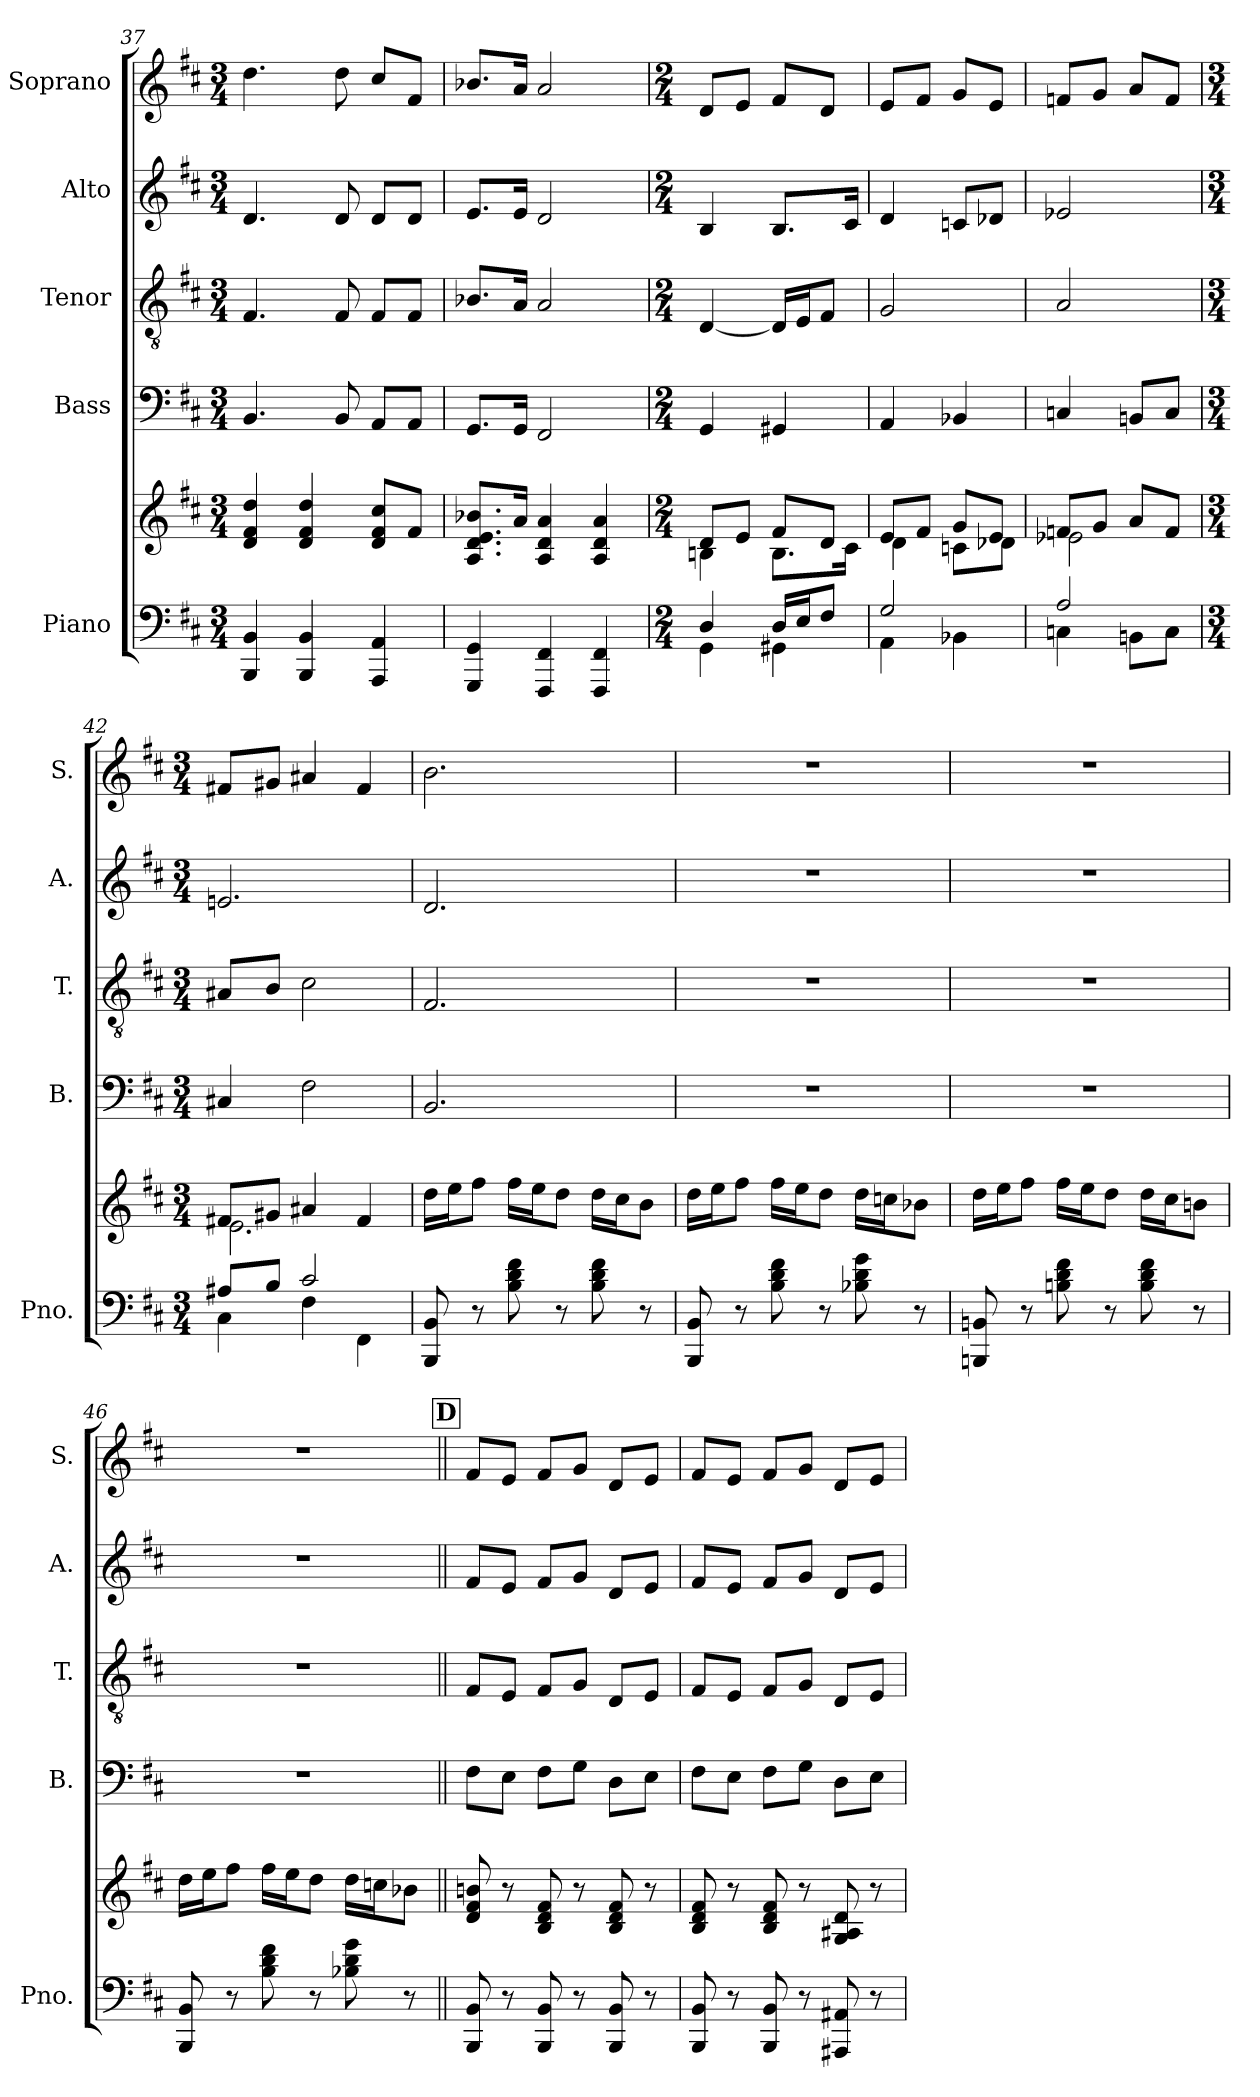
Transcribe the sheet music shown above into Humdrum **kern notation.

**kern	**kern	**kern	**kern	**kern	**kern
*part5	*part5	*part4	*part3	*part2	*part1
*staff6	*staff5	*staff4	*staff3	*staff2	*staff1
*I"Piano	*	*I"Bass	*I"Tenor	*I"Alto	*I"Soprano
*I'Pno.	*	*I'B.	*I'T.	*I'A.	*I'S.
*clefF4	*clefG2	*clefF4	*clefGv2	*clefG2	*clefG2
*k[f#c#]	*k[f#c#]	*k[f#c#]	*k[f#c#]	*k[f#c#]	*k[f#c#]
*M3/4	*M3/4	*M3/4	*M3/4	*M3/4	*M3/4
=37	=37	=37	=37	=37	=37
4BBB/ 4BB/	4d/ 4f#/ 4dd/	4.BB/	4.F#/	4.d/	4.dd\
4BBB/ 4BB/	4d/ 4f#/ 4dd/	.	.	.	.
.	.	8BB/	8F#/	8d/	8dd\
4AAA/ 4AA/	8d/ 8f#/ 8cc#/L	8AA/L	8F#/L	8d/L	8cc#/L
.	8f#/J	8AA/J	8F#/J	8d/J	8f#/J
=38	=38	=38	=38	=38	=38
4GGG/ 4GG/	8.A/ 8.d/ 8.e/ 8.b-X/L	8.GG/L	8.B-X/L	8.e/L	8.b-X/L
.	16a/Jk	16GG/Jk	16A/Jk	16e/Jk	16a/Jk
4FFF#/ 4FF#/	4A/ 4d/ 4a/	2FF#/	2A/	2d/	2a/
4FFF#/ 4FF#/	4A/ 4d/ 4a/	.	.	.	.
=39	=39	=39	=39	=39	=39
*M2/4	*M2/4	*M2/4	*M2/4	*M2/4	*M2/4
*^	*^	*	*	*	*
4D/	4GG\	8d/L	4Bn\	4GG/	[4D/	4B/	8d/L
.	.	8e/J	.	.	.	.	8e/J
16D/LL	4GG#X\	8f#/L	8.B\L	4GG#X/	16D/LL]	8.B/L	8f#/L
16E/J	.	.	.	.	16E/J	.	.
8F#/J	.	8d/J	.	.	8F#/J	.	8d/J
.	.	.	16c#\Jk	.	.	16c#/Jk	.
=40	=40	=40	=40	=40	=40	=40	=40
2G/	4AA\	8e/L	4d\	4AA/	2G/	4d/	8e/L
.	.	8f#/J	.	.	.	.	8f#/J
.	4BB-X\	8g/L	8cn\L	4BB-X/	.	8cn/L	8g/L
.	.	8e/J	8d-X\J	.	.	8d-X/J	8e/J
!!LO:LB:g=z
=41	=41	=41	=41	=41	=41	=41	=41
2A/	4Cn\	8fn/L	2e-X\	4Cn/	2A/	2e-X/	8fn/L
.	.	8g/J	.	.	.	.	8g/J
.	8BBn\L	8a/L	.	8BBn/L	.	.	8a/L
.	8C\J	8f/J	.	8C/J	.	.	8f/J
=42	=42	=42	=42	=42	=42	=42	=42
*M3/4	*	*M3/4	*	*M3/4	*M3/4	*M3/4	*M3/4
8A#X/L	4C#\	8f#X/L	2.e\	4C#X/	8A#X/L	2.en/	8f#X/L
8B/J	.	8g#X/J	.	.	8B/J	.	8g#X/J
2c#/	4F#\	4a#X/	.	2F#\	2c#\	.	4a#X/
.	4FF#\	4f#/	.	.	.	.	4f#/
*v	*v	*	*	*	*	*	*
*	*v	*v	*	*	*	*
=43	=43	=43	=43	=43	=43
8BBB/ 8BB/	16dd\LL	2.BB/	2.F#/	2.d/	2.b\
.	16ee\J	.	.	.	.
8r	8ff#\J	.	.	.	.
8B\ 8d\ 8f#\	16ff#\LL	.	.	.	.
.	16ee\J	.	.	.	.
8r	8dd\J	.	.	.	.
8B\ 8d\ 8f#\	16dd\LL	.	.	.	.
.	16cc#\J	.	.	.	.
8r	8b\J	.	.	.	.
=44	=44	=44	=44	=44	=44
8BBB/ 8BB/	16dd\LL	2.r	2.r	2.r	2.r
.	16ee\J	.	.	.	.
8r	8ff#\J	.	.	.	.
8B\ 8d\ 8f#\	16ff#\LL	.	.	.	.
.	16ee\J	.	.	.	.
8r	8dd\J	.	.	.	.
8B-X\ 8d\ 8g\	16dd\LL	.	.	.	.
.	16ccn\J	.	.	.	.
8r	8b-X\J	.	.	.	.
!!LO:PB:g=z
=45	=45	=45	=45	=45	=45
8BBBn/ 8BBn/	16dd\LL	2.r	2.r	2.r	2.r
.	16ee\J	.	.	.	.
8r	8ff#\J	.	.	.	.
8Bn\ 8d\ 8f#\	16ff#\LL	.	.	.	.
.	16ee\J	.	.	.	.
8r	8dd\J	.	.	.	.
8B\ 8d\ 8f#\	16dd\LL	.	.	.	.
.	16cc#\J	.	.	.	.
8r	8bn\J	.	.	.	.
=46	=46	=46	=46	=46	=46
8BBB/ 8BB/	16dd\LL	2.r	2.r	2.r	2.r
.	16ee\J	.	.	.	.
8r	8ff#\J	.	.	.	.
8B\ 8d\ 8f#\	16ff#\LL	.	.	.	.
.	16ee\J	.	.	.	.
8r	8dd\J	.	.	.	.
8B-X\ 8d\ 8g\	16dd\LL	.	.	.	.
.	16ccn\J	.	.	.	.
8r	8b-X\J	.	.	.	.
!!LO:REH:place=s1:a:B:fs=14:t=D
=47||	=47||	=47||	=47||	=47||	=47||
8BBB/ 8BB/	8d/ 8f#/ 8bn/	8F#\L	8F#/L	8f#/L	8f#/L
8r	8r	8E\J	8E/J	8e/J	8e/J
8BBB/ 8BB/	8B/ 8d/ 8f#/	8F#\L	8F#/L	8f#/L	8f#/L
8r	8r	8G\J	8G/J	8g/J	8g/J
8BBB/ 8BB/	8B/ 8d/ 8f#/	8D\L	8D/L	8d/L	8d/L
8r	8r	8E\J	8E/J	8e/J	8e/J
=48	=48	=48	=48	=48	=48
8BBB/ 8BB/	8B/ 8d/ 8f#/	8F#\L	8F#/L	8f#/L	8f#/L
8r	8r	8E\J	8E/J	8e/J	8e/J
8BBB/ 8BB/	8B/ 8d/ 8f#/	8F#\L	8F#/L	8f#/L	8f#/L
8r	8r	8G\J	8G/J	8g/J	8g/J
8AAA#X/ 8AA#X/	8G/ 8A#X/ 8d/	8D\L	8D/L	8d/L	8d/L
8r	8r	8E\J	8E/J	8e/J	8e/J
=	=	=	=	=	=
*-	*-	*-	*-	*-	*-
